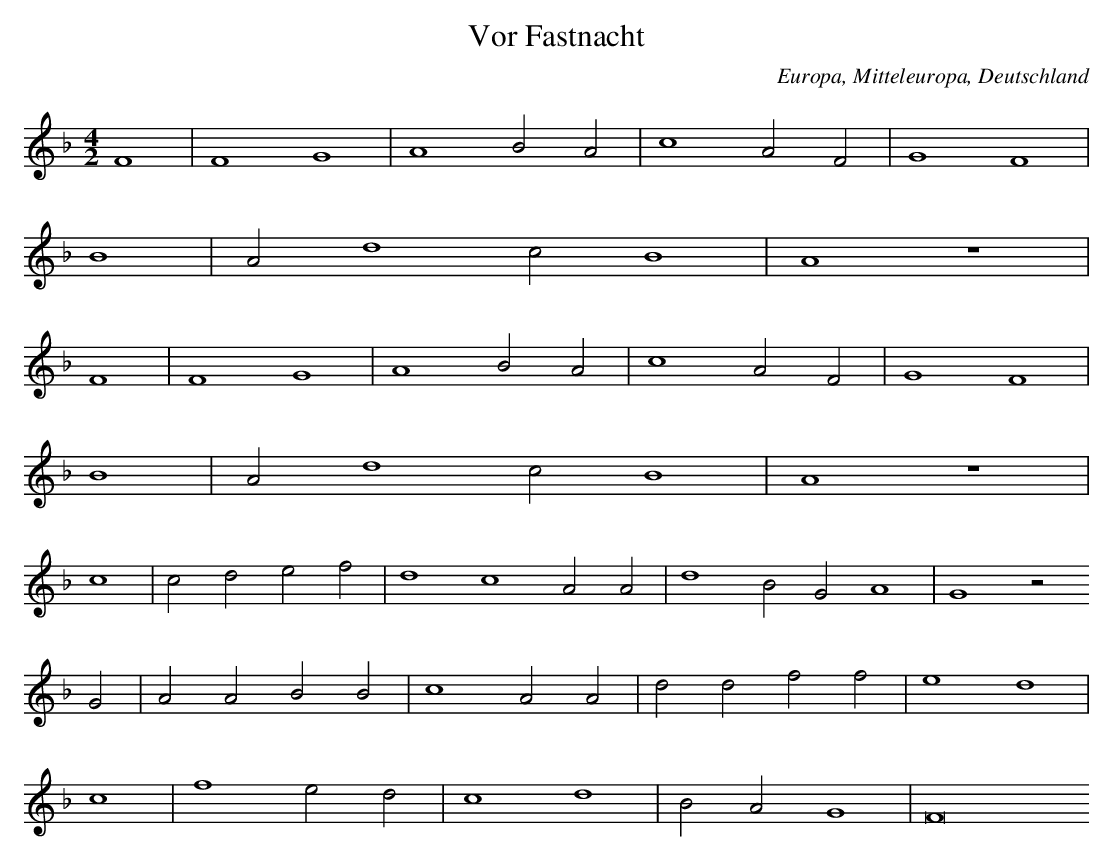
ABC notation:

X:1
T: Vor Fastnacht
O: Europa, Mitteleuropa, Deutschland
M: 4/2
L: 1/2
K: F
F2 | F2G2 | A2BA | c2AF | G2F2 |
B2 | Ad2cB2 | A2z2 |
F2 | F2G2 | A2BA | c2AF | G2F2 |
B2 | Ad2cB2 | A2z2 |
c2 | cdef | d2c2AA | d2BGA2 | G2z
G | AABB | c2AA | ddff | e2d2 |
c2 | f2ed | c2d2 | BAG2 | F4
